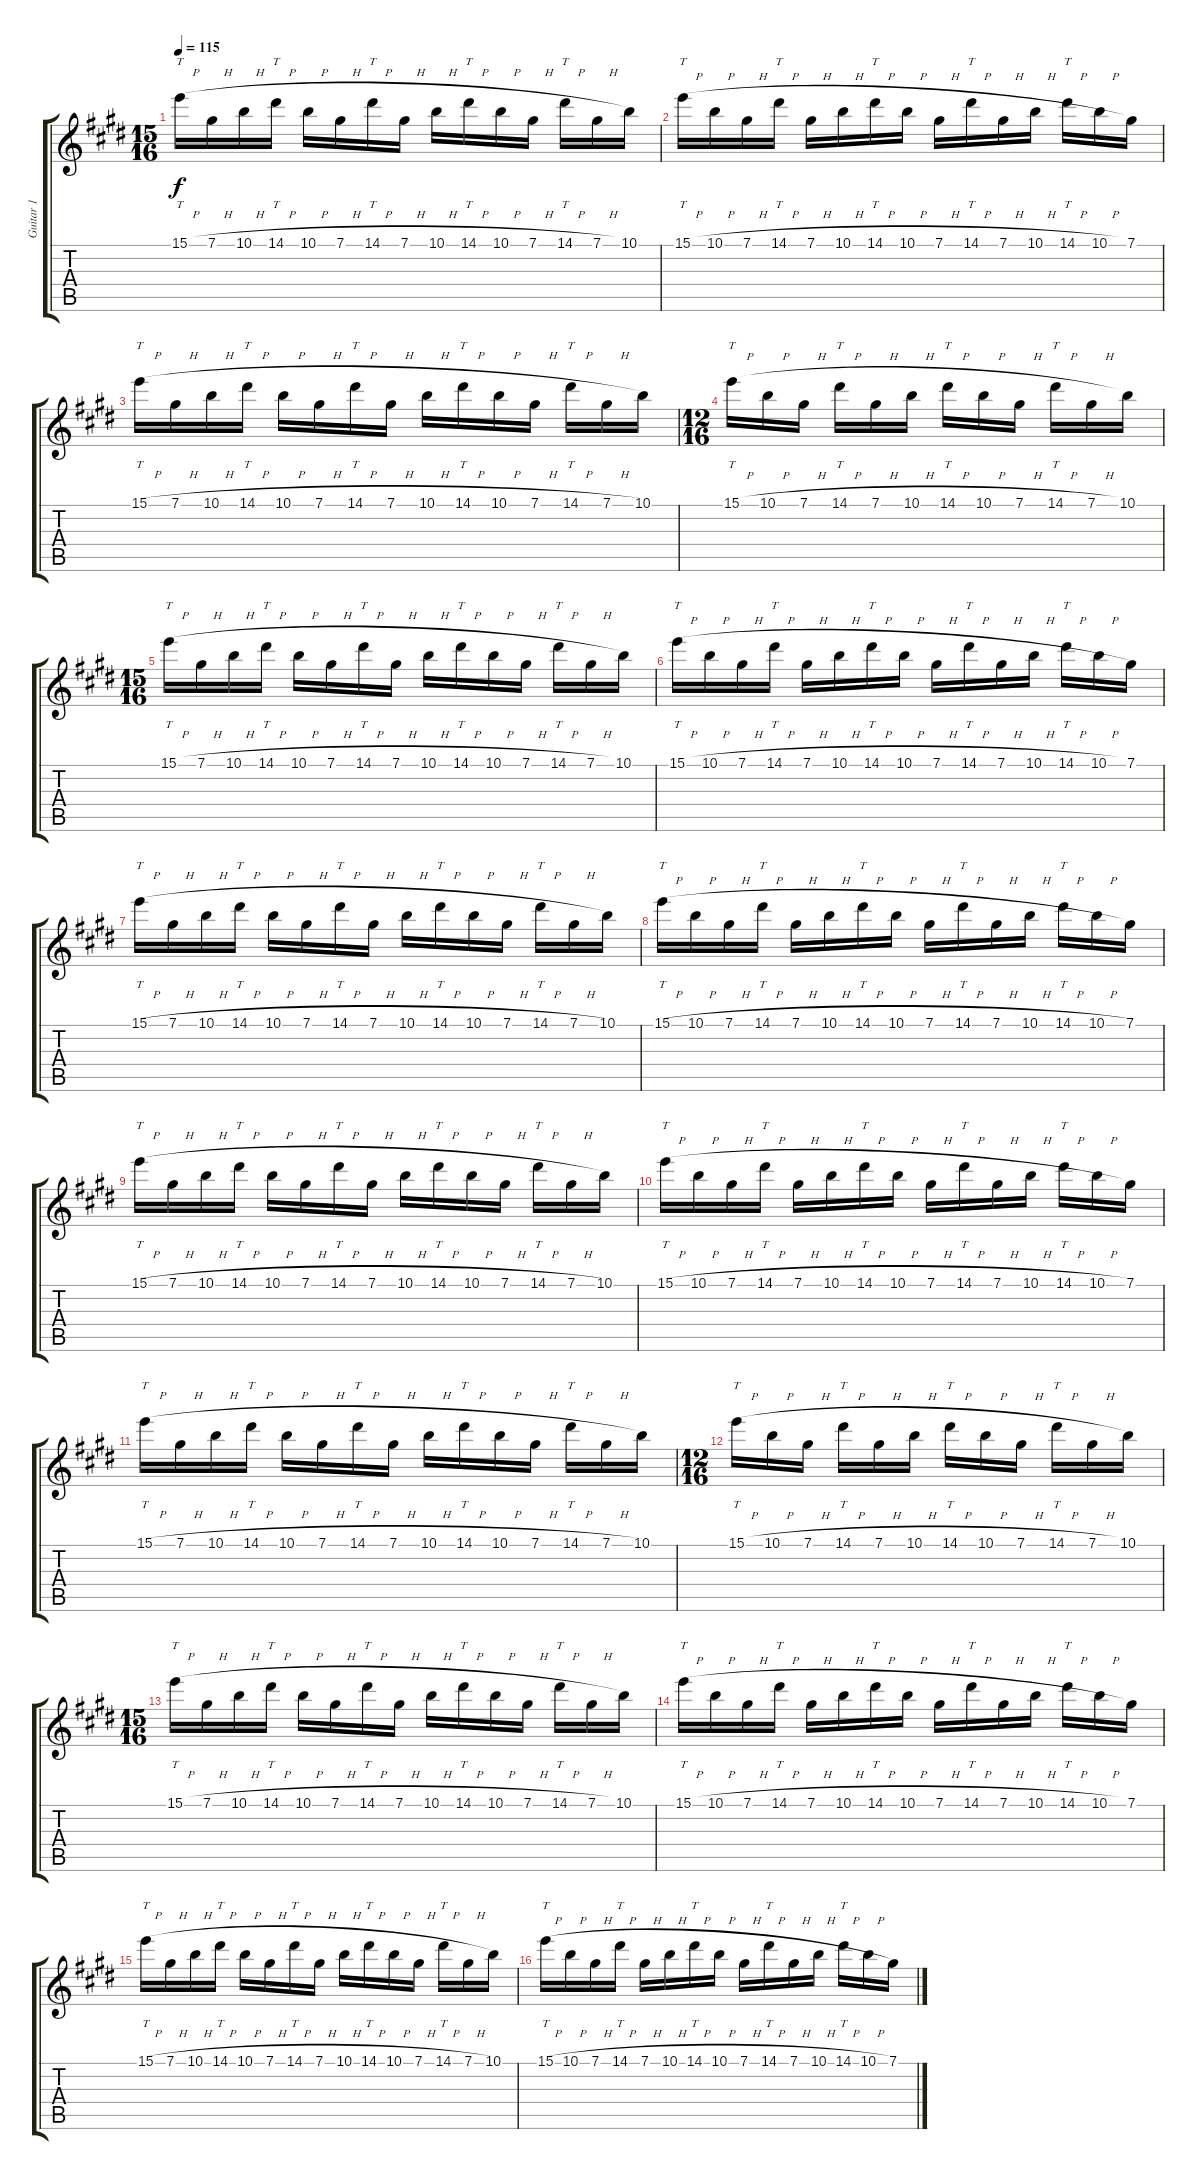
\track ("Guitar 1" "Guitar 1") {instrument overdrivenguitar}
\staff {score tabs}
\tuning (Db4 Ab3 E3 B2 Gb2 B1) {hide}
\ts (15 16)
\tempo 115
\clef g2
\ks e
15.1{h}.16{tt dy f} 7.1{h}.16 10.1{h}.16 14.1{h}.16{tt} 10.1{h}.16 7.1{h}.16 14.1{h}.16{tt} 7.1{h}.16 10.1{h}.16 14.1{h}.16{tt} 10.1{h}.16 7.1{h}.16 14.1{h}.16{tt} 7.1{h}.16 10.1.16 |
15.1{h}.16{tt} 10.1{h}.16 7.1{h}.16 14.1{h}.16{tt} 7.1{h}.16 10.1{h}.16 14.1{h}.16{tt} 10.1{h}.16 7.1{h}.16 14.1{h}.16{tt} 7.1{h}.16 10.1{h}.16 14.1{h}.16{tt} 10.1{h}.16 7.1.16 |
15.1{h}.16{tt} 7.1{h}.16 10.1{h}.16 14.1{h}.16{tt} 10.1{h}.16 7.1{h}.16 14.1{h}.16{tt} 7.1{h}.16 10.1{h}.16 14.1{h}.16{tt} 10.1{h}.16 7.1{h}.16 14.1{h}.16{tt} 7.1{h}.16 10.1.16 |
\ts (12 16)
15.1{h}.16{tt} 10.1{h}.16 7.1{h}.16 14.1{h}.16{tt} 7.1{h}.16 10.1{h}.16 14.1{h}.16{tt} 10.1{h}.16 7.1{h}.16 14.1{h}.16{tt} 7.1{h}.16 10.1.16 |
\ts (15 16)
15.1{h}.16{tt} 7.1{h}.16 10.1{h}.16 14.1{h}.16{tt} 10.1{h}.16 7.1{h}.16 14.1{h}.16{tt} 7.1{h}.16 10.1{h}.16 14.1{h}.16{tt} 10.1{h}.16 7.1{h}.16 14.1{h}.16{tt} 7.1{h}.16 10.1.16 |
15.1{h}.16{tt} 10.1{h}.16 7.1{h}.16 14.1{h}.16{tt} 7.1{h}.16 10.1{h}.16 14.1{h}.16{tt} 10.1{h}.16 7.1{h}.16 14.1{h}.16{tt} 7.1{h}.16 10.1{h}.16 14.1{h}.16{tt} 10.1{h}.16 7.1.16 |
15.1{h}.16{tt} 7.1{h}.16 10.1{h}.16 14.1{h}.16{tt} 10.1{h}.16 7.1{h}.16 14.1{h}.16{tt} 7.1{h}.16 10.1{h}.16 14.1{h}.16{tt} 10.1{h}.16 7.1{h}.16 14.1{h}.16{tt} 7.1{h}.16 10.1.16 |
15.1{h}.16{tt} 10.1{h}.16 7.1{h}.16 14.1{h}.16{tt} 7.1{h}.16 10.1{h}.16 14.1{h}.16{tt} 10.1{h}.16 7.1{h}.16 14.1{h}.16{tt} 7.1{h}.16 10.1{h}.16 14.1{h}.16{tt} 10.1{h}.16 7.1.16 |
15.1{h}.16{tt} 7.1{h}.16 10.1{h}.16 14.1{h}.16{tt} 10.1{h}.16 7.1{h}.16 14.1{h}.16{tt} 7.1{h}.16 10.1{h}.16 14.1{h}.16{tt} 10.1{h}.16 7.1{h}.16 14.1{h}.16{tt} 7.1{h}.16 10.1.16 |
15.1{h}.16{tt} 10.1{h}.16 7.1{h}.16 14.1{h}.16{tt} 7.1{h}.16 10.1{h}.16 14.1{h}.16{tt} 10.1{h}.16 7.1{h}.16 14.1{h}.16{tt} 7.1{h}.16 10.1{h}.16 14.1{h}.16{tt} 10.1{h}.16 7.1.16 |
15.1{h}.16{tt} 7.1{h}.16 10.1{h}.16 14.1{h}.16{tt} 10.1{h}.16 7.1{h}.16 14.1{h}.16{tt} 7.1{h}.16 10.1{h}.16 14.1{h}.16{tt} 10.1{h}.16 7.1{h}.16 14.1{h}.16{tt} 7.1{h}.16 10.1.16 |
\ts (12 16)
15.1{h}.16{tt} 10.1{h}.16 7.1{h}.16 14.1{h}.16{tt} 7.1{h}.16 10.1{h}.16 14.1{h}.16{tt} 10.1{h}.16 7.1{h}.16 14.1{h}.16{tt} 7.1{h}.16 10.1.16 |
\ts (15 16)
15.1{h}.16{tt} 7.1{h}.16 10.1{h}.16 14.1{h}.16{tt} 10.1{h}.16 7.1{h}.16 14.1{h}.16{tt} 7.1{h}.16 10.1{h}.16 14.1{h}.16{tt} 10.1{h}.16 7.1{h}.16 14.1{h}.16{tt} 7.1{h}.16 10.1.16 |
15.1{h}.16{tt} 10.1{h}.16 7.1{h}.16 14.1{h}.16{tt} 7.1{h}.16 10.1{h}.16 14.1{h}.16{tt} 10.1{h}.16 7.1{h}.16 14.1{h}.16{tt} 7.1{h}.16 10.1{h}.16 14.1{h}.16{tt} 10.1{h}.16 7.1.16 |
15.1{h}.16{tt} 7.1{h}.16 10.1{h}.16 14.1{h}.16{tt} 10.1{h}.16 7.1{h}.16 14.1{h}.16{tt} 7.1{h}.16 10.1{h}.16 14.1{h}.16{tt} 10.1{h}.16 7.1{h}.16 14.1{h}.16{tt} 7.1{h}.16 10.1.16 |
15.1{h}.16{tt} 10.1{h}.16 7.1{h}.16 14.1{h}.16{tt} 7.1{h}.16 10.1{h}.16 14.1{h}.16{tt} 10.1{h}.16 7.1{h}.16 14.1{h}.16{tt} 7.1{h}.16 10.1{h}.16 14.1{h}.16{tt} 10.1{h}.16 7.1.16
